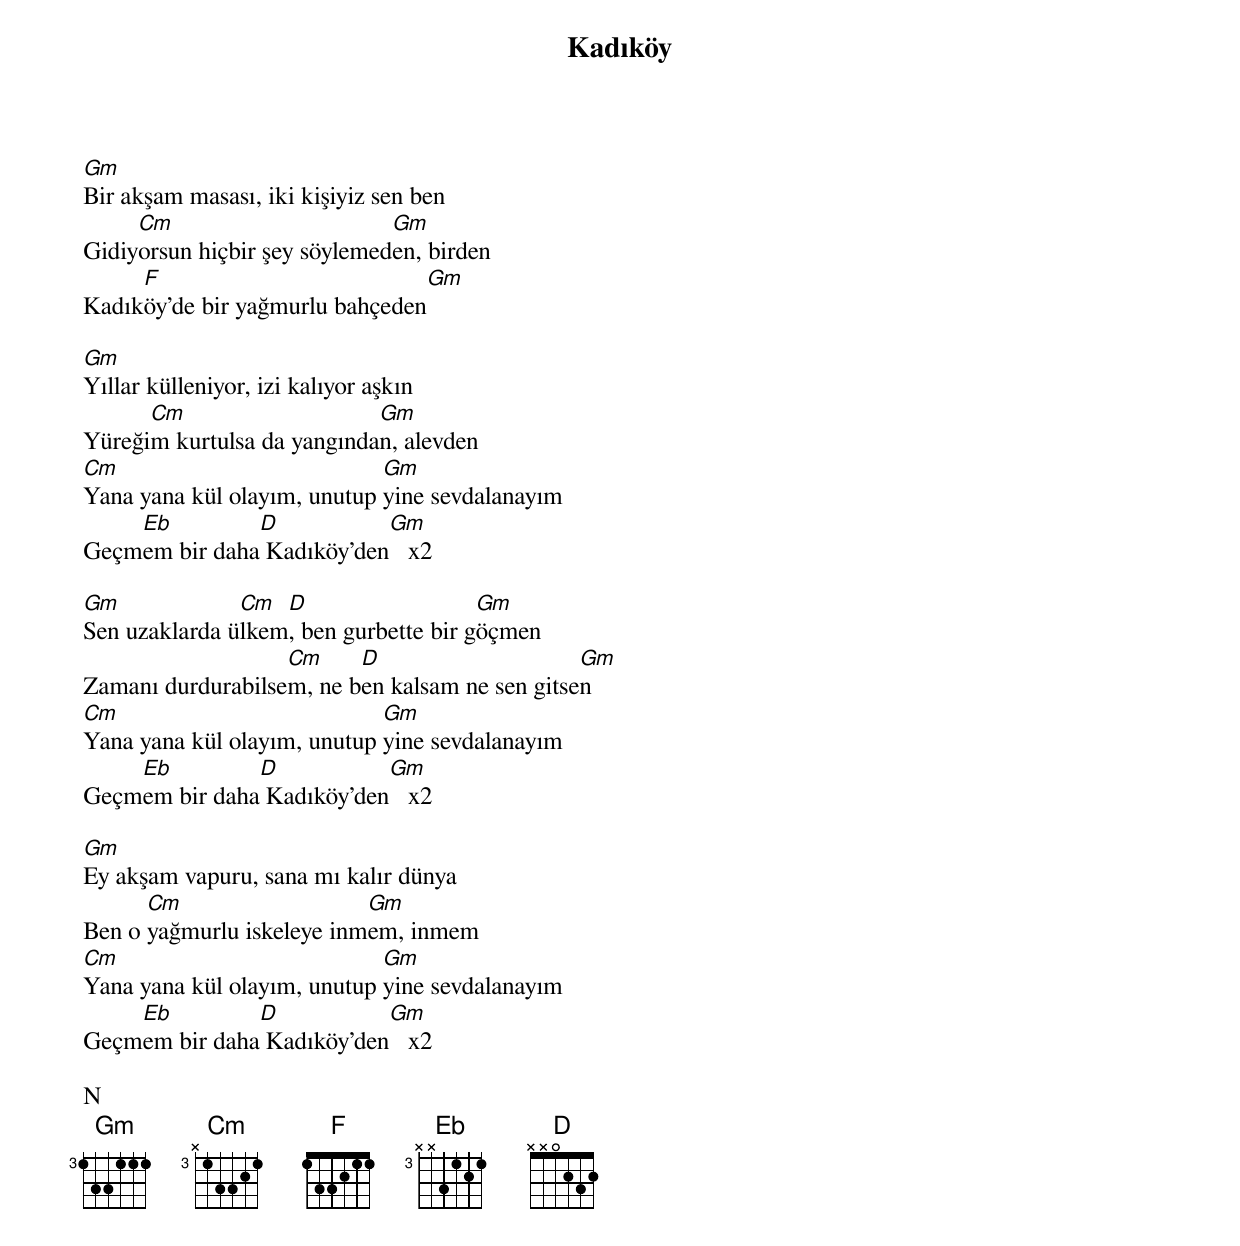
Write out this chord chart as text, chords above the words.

{title: Kadıköy}
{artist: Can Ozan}

Gm
Bir akşam masası, iki kişiyiz sen ben
     Cm                       Gm
Gidiyorsun hiçbir şey söylemeden, birden
     F                          Gm
Kadıköy’de bir yağmurlu bahçeden

Gm
Yıllar külleniyor, izi kalıyor aşkın
      Cm                    Gm
Yüreğim kurtulsa da yangından, alevden
Cm                           Gm
Yana yana kül olayım, unutup yine sevdalanayım
    Eb         D           Gm
Geçmem bir daha Kadıköy’den   x2

Gm             Cm  D                   Gm
Sen uzaklarda ülkem, ben gurbette bir göçmen
                   Cm     D                     Gm
Zamanı durdurabilsem, ne ben kalsam ne sen gitsen
Cm                           Gm
Yana yana kül olayım, unutup yine sevdalanayım
    Eb         D           Gm
Geçmem bir daha Kadıköy’den   x2

Gm
Ey akşam vapuru, sana mı kalır dünya
      Cm                   Gm
Ben o yağmurlu iskeleye inmem, inmem
Cm                           Gm
Yana yana kül olayım, unutup yine sevdalanayım
    Eb         D           Gm
Geçmem bir daha Kadıköy’den   x2

N
